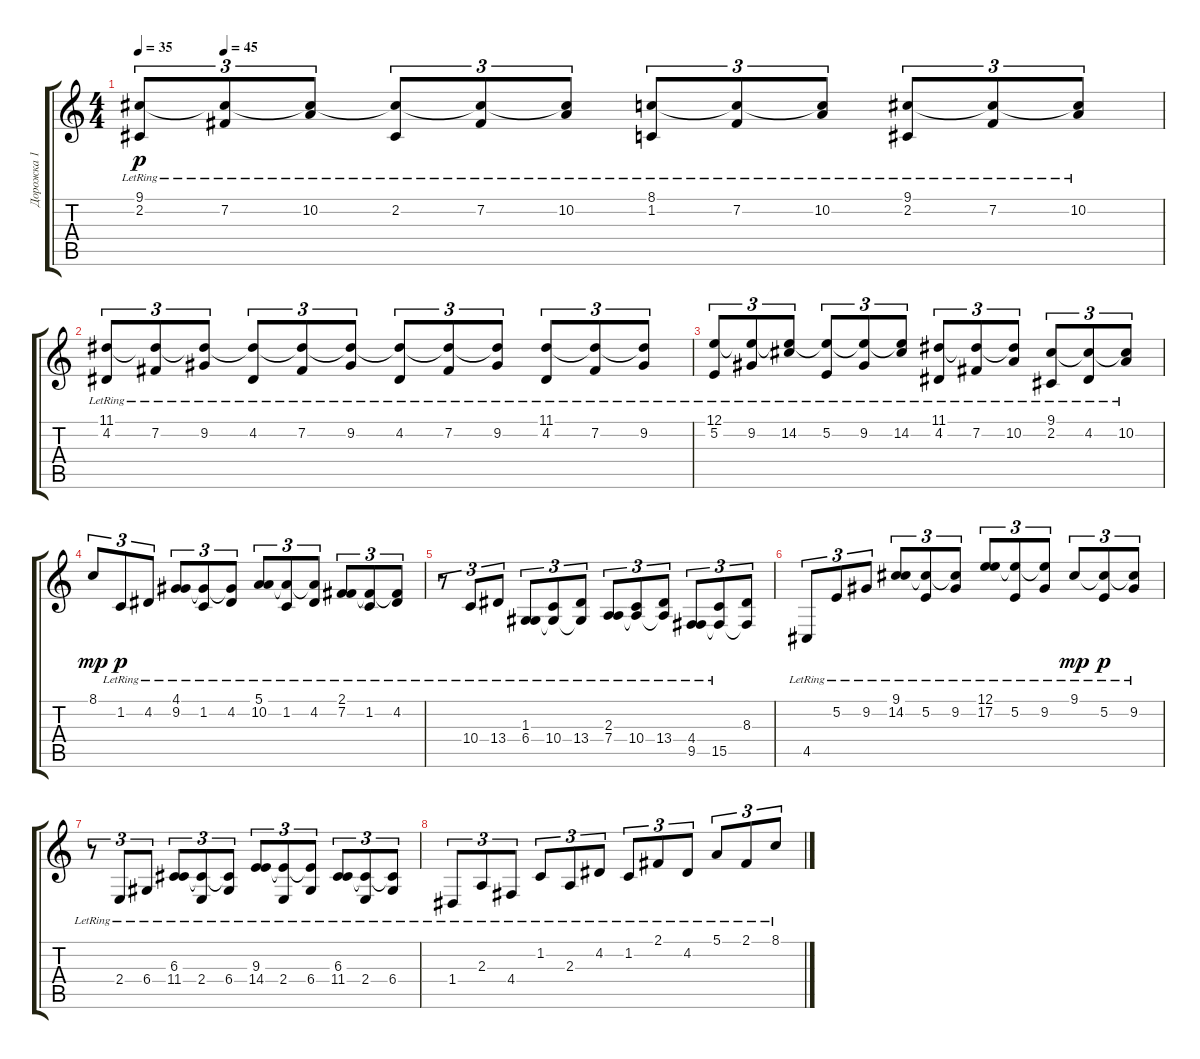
\track ("Дорожка 1" "Дорожка 1") {instrument acousticgrandpiano}
\staff {score tabs}
\tuning (E4 B3 G3 D3 A2 E2) {hide}
\ts (4 4)
\tempo 35
\tempo (45 0.08333333333333333)
\clef g2
\ks c
(9.1 2.2{lr}).8{tu (3 2) dy p} (9.1{t} 7.2{lr}).8{tu (3 2)} (9.1{t} 10.2{lr}).8{tu (3 2)} (9.1{t} 2.2{lr}).8{tu (3 2)} (9.1{t} 7.2{lr}).8{tu (3 2)} (9.1{t} 10.2{lr}).8{tu (3 2)} (8.1 1.2{lr}).8{tu (3 2)} (8.1{t} 7.2{lr}).8{tu (3 2)} (8.1{t} 10.2{lr}).8{tu (3 2)} (9.1 2.2{lr}).8{tu (3 2)} (9.1{t} 7.2{lr}).8{tu (3 2)} (9.1{t} 10.2{lr}).8{tu (3 2)} |
(11.1 4.2{lr}).8{tu (3 2)} (11.1{t} 7.2{lr}).8{tu (3 2)} (11.1{t} 9.2{lr}).8{tu (3 2)} (11.1{t} 4.2{lr}).8{tu (3 2)} (11.1{t} 7.2{lr}).8{tu (3 2)} (11.1{t} 9.2{lr}).8{tu (3 2)} (11.1{t} 4.2{lr}).8{tu (3 2)} (11.1{t} 7.2{lr}).8{tu (3 2)} (11.1{t} 9.2{lr}).8{tu (3 2)} (11.1 4.2{lr}).8{tu (3 2)} (11.1{t} 7.2{lr}).8{tu (3 2)} (11.1{t} 9.2{lr}).8{tu (3 2)} |
(12.1 5.2{lr}).8{tu (3 2)} (12.1{t} 9.2{lr}).8{tu (3 2)} (12.1{t} 14.2{lr}).8{tu (3 2)} (12.1{t} 5.2{lr}).8{tu (3 2)} (12.1{t} 9.2{lr}).8{tu (3 2)} (12.1{t} 14.2{lr}).8{tu (3 2)} (11.1 4.2{lr}).8{tu (3 2)} (11.1{t} 7.2{lr}).8{tu (3 2)} (11.1{t} 10.2{lr}).8{tu (3 2)} (9.1 2.2{lr}).8{tu (3 2)} (9.1{t} 4.2{lr}).8{tu (3 2)} (9.1{t} 10.2{lr}).8{tu (3 2)} |
8.1.8{tu (3 2) dy mp} 1.2{lr}.8{tu (3 2) dy p volume 16} 4.2{lr}.8{tu (3 2)} (4.1 9.2{lr}).8{tu (3 2)} (4.1{t} 1.2{lr}).8{tu (3 2)} (4.1{t} 4.2{lr}).8{tu (3 2)} (5.1 10.2{lr}).8{tu (3 2) volume 13} (5.1{t} 1.2{lr}).8{tu (3 2)} (5.1{t} 4.2{lr}).8{tu (3 2)} (2.1 7.2{lr}).8{tu (3 2)} (2.1{t} 1.2{lr}).8{tu (3 2)} (2.1{t} 4.2{lr}).8{tu (3 2)} |
r.8{tu (3 2)} 10.4{lr}.8{tu (3 2) volume 16} 13.4{lr}.8{tu (3 2)} (1.3{lr} 6.4{lr}).8{tu (3 2)} (1.3{t} 10.4{lr}).8{tu (3 2)} (1.3{t} 13.4{lr}).8{tu (3 2)} (2.3{lr} 7.4{lr}).8{tu (3 2) volume 13} (2.3{t} 10.4{lr}).8{tu (3 2)} (2.3{t} 13.4{lr}).8{tu (3 2)} (4.4{lr} 9.5{lr}).8{tu (3 2)} (4.4{t} 15.5{lr}).8{tu (3 2)} (8.3 4.4{t}).8{tu (3 2)} |
4.5{lr}.8{tu (3 2)} 5.2{lr}.8{tu (3 2) volume 16} 9.2{lr}.8{tu (3 2)} (9.1{lr} 14.2{lr}).8{tu (3 2)} (9.1{t} 5.2{lr}).8{tu (3 2)} (9.1{t} 9.2{lr}).8{tu (3 2)} (12.1{lr} 17.2{lr}).8{tu (3 2) volume 13} (12.1{t} 5.2{lr}).8{tu (3 2)} (12.1{t} 9.2{lr}).8{tu (3 2)} 9.1{lr}.8{tu (3 2) dy mp} (9.1{t} 5.2{lr}).8{tu (3 2) dy p} (9.1{t} 9.2{lr}).8{tu (3 2)} |
r.8{tu (3 2)} 2.4{lr}.8{tu (3 2) volume 16} 6.4{lr}.8{tu (3 2)} (6.3{lr} 11.4{lr}).8{tu (3 2)} (6.3{t} 2.4{lr}).8{tu (3 2)} (6.3{t} 6.4{lr}).8{tu (3 2)} (9.3{lr} 14.4{lr}).8{tu (3 2) volume 13} (9.3{t} 2.4{lr}).8{tu (3 2)} (9.3{t} 6.4{lr}).8{tu (3 2)} (6.3{lr} 11.4{lr}).8{tu (3 2)} (6.3{t} 2.4{lr}).8{tu (3 2)} (6.3{t} 6.4{lr}).8{tu (3 2)} |
1.4{lr}.8{tu (3 2)} 2.3{lr}.8{tu (3 2)} 4.4{lr}.8{tu (3 2)} 1.2{lr}.8{tu (3 2)} 2.3{lr}.8{tu (3 2)} 4.2{lr}.8{tu (3 2)} 1.2{lr}.8{tu (3 2)} 2.1{lr}.8{tu (3 2)} 4.2{lr}.8{tu (3 2)} 5.1{lr}.8{tu (3 2)} 2.1{lr}.8{tu (3 2)} 8.1{lr}.8{tu (3 2)}
